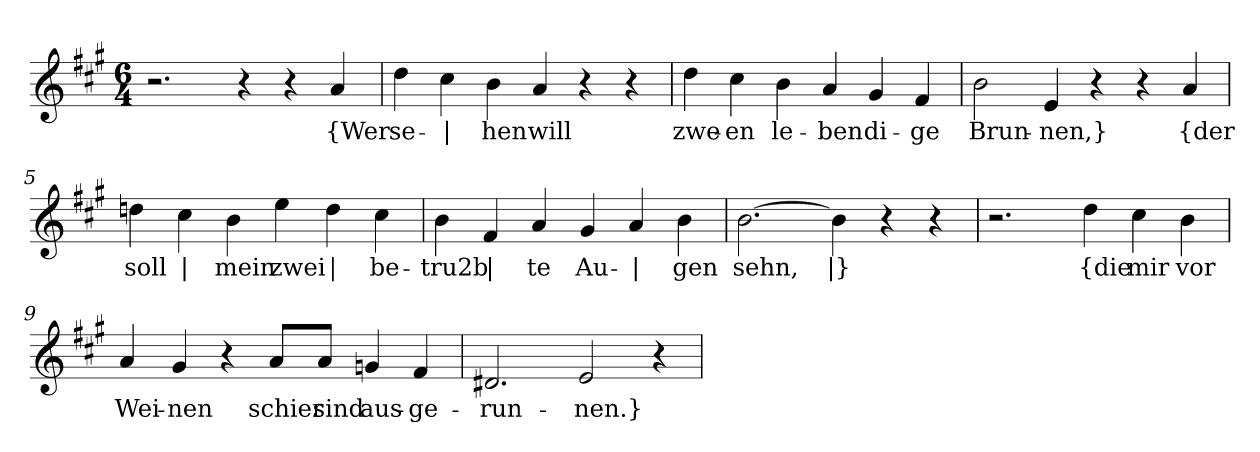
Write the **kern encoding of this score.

**kern	**text
*part1	*part1
*staff1	*staff1
*clefG2	*
*k[f#c#g#]	*
*M6/4	*
=1	=1
2.r	.
4r	.
4r	.
!	!LO:LY:b
4a/	{Wer
=2	=2
!	!LO:LY:b
4dd\	se-
!	!LO:LY:b
4cc#\	|
!	!LO:LY:b
4b\	-hen
!	!LO:LY:b
4a/	will
4r	.
4r	.
=3	=3
!	!LO:LY:b
4dd\	zwe-
!	!LO:LY:b
4cc#\	-en
!	!LO:LY:b
4b\	le-
!	!LO:LY:b
4a/	-ben
!	!LO:LY:b
4g#/	-di-
!	!LO:LY:b
4f#/	-ge
=4	=4
!	!LO:LY:b
2b\	Brun-
!	!LO:LY:b
4e/	-nen,}
4r	.
4r	.
!	!LO:LY:b
4a/	{der
!!LO:LB:g=z
=5	=5
!	!LO:LY:b
4ddn\	soll
!	!LO:LY:b
4cc#\	|
!	!LO:LY:b
4b\	mein
!	!LO:LY:b
4ee\	zwei
!	!LO:LY:b
4dd\	|
!	!LO:LY:b
4cc#\	be-
=6	=6
!	!LO:LY:b
4b\	-tru2b
!	!LO:LY:b
4f#/	|
!	!LO:LY:b
4a/	-te
!	!LO:LY:b
4g#/	Au-
!	!LO:LY:b
4a/	|
!	!LO:LY:b
4b\	-gen
=7	=7
!	!LO:LY:b
[2.b\	sehn,
!	!LO:LY:b
4b\]	|}
4r	.
4r	.
=8	=8
2.r	.
!	!LO:LY:b
4dd\	{die
!	!LO:LY:b
4cc#\	mir
!	!LO:LY:b
4b\	vor
!!LO:LB:g=z
=9	=9
!	!LO:LY:b
4a/	Wei-
!	!LO:LY:b
4g#/	-nen
4r	.
!	!LO:LY:b
8a/L	schier
!	!LO:LY:b
8a/J	sind
!	!LO:LY:b
4gn/	aus-
!	!LO:LY:b
4f#/	-ge-
=10	=10
!	!LO:LY:b
2.d#X/	run-
!	!LO:LY:b
2e/	-nen.}
4r	.
=	=
*-	*-
